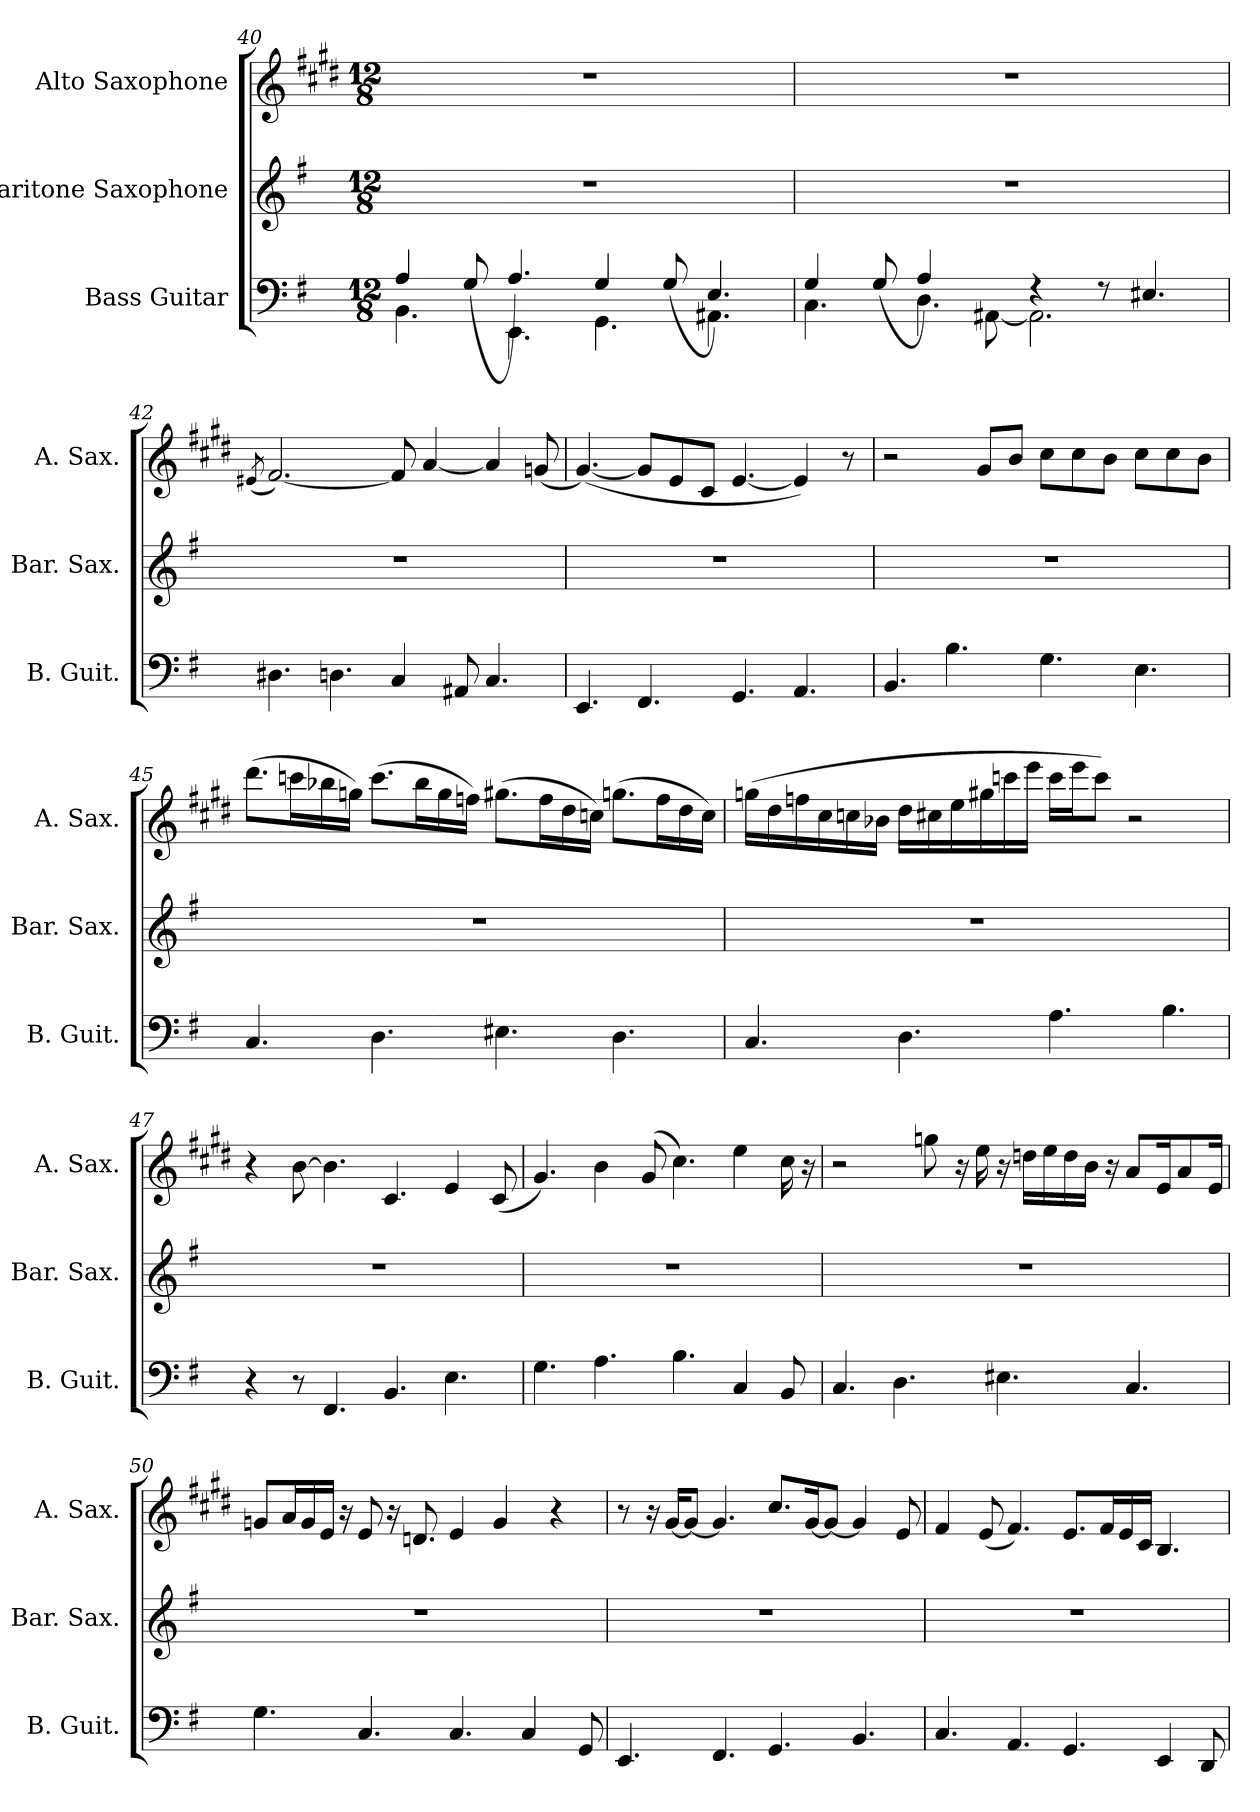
**kern	**kern	**kern
*part3	*part2	*part1
*staff3	*staff2	*staff1
*I"Bass Guitar	*I"Baritone Saxophone	*I"Alto Saxophone
*I'B. Guit.	*I'Bar. Sax.	*I'A. Sax.
*clefF4	*clefG2	*clefG2
*ITrd7c12	*ITrd12c21	*ITrd5c9
*k[f#]	*k[f#]	*k[f#]
*M12/8	*M12/8	*M12/8
=40	=40	=40
*^	*	*
4.BBB\	4AA/	1.r	1.r
.	(8GG/	.	.
4.EEE\	4.AA/)	.	.
4.GGG\	4GG/	.	.
.	(8GG/	.	.
4.AAA#X\	4.EE/)	.	.
=41	=41	=41	=41
4.CC\	4GG/	1.r	1.r
.	(8GG/	.	.
4.DD\	4AA/)	.	.
.	[8AAA#X\	.	.
4r	2.AAA#\]	.	.
8r	.	.	.
4.EE#X/	.	.	.
*v	*v	*	*
!!LO:PB:g=z
=42	=42	=42
.	.	(8qG#X/
4.DD#X\	1.r	[2.A/)
4.DDn\	.	.
4CC/	.	8A/]
.	.	[4c/
8AAA#X/	.	.
4.CC/	.	4c/]
.	.	(8B-X/
=43	=43	=43
4.EEE/	1.r	([4.B/)
4.FFF#/	.	8B/L]
.	.	8G/
.	.	8E/J
4.GGG/	.	[4.G/
4.AAA/	.	4G/])
.	.	8r
=44	=44	=44
4.BBB/	1.r	2r
4.BB\	.	.
.	.	8B/L
.	.	8d/J
4.GG\	.	8e\L
.	.	8e\
.	.	8d\J
4.EE\	.	8e\L
.	.	8e\
.	.	8d\J
!!LO:LB:g=z
=45	=45	=45
4.CC/	1.r	(8.ff#\L
.	.	16ee-X\L
.	.	16dd-X\
.	.	16b-X\JJ)
4.DD\	.	(8.ee-\L
.	.	16dd-\L
.	.	16b-\
.	.	16a-X\JJ)
4.EE#X\	.	(8.bn\L
.	.	16a-\L
.	.	16f#\
.	.	16e-X\JJ)
4.DD\	.	(8.b-X\L
.	.	16a-\L
.	.	16f#\
.	.	16e-\JJ)
!!LO:LB:g=z
=46	=46	=46
4.CC/	1.r	(16b-X\LL
.	.	16f#\
.	.	16a-X\
.	.	16e\
.	.	16e-X\
.	.	16d-X\JJ
4.DD\	.	16f#\LL
.	.	16en\
.	.	16g\
.	.	16bn\
.	.	16ee-X\
.	.	16gg\JJ
4.AA\	.	16ee-\LL
.	.	16gg\J
.	.	8ee-\J)
.	.	2r
4.BB\	.	.
=47	=47	=47
4r	1.r	4r
8r	.	[8d\
4.FFF#/	.	4.d\]
4.BBB/	.	4.E/
4.EE\	.	4G/
.	.	(8E/
=48	=48	=48
4.GG\	1.r	4.B/)
4.AA\	.	4d\
.	.	(8B/
4.BB\	.	4.e\)
4CC/	.	4g\
8BBB/	.	16e\
.	.	16r
!!LO:LB:g=z
=49	=49	=49
4.CC/	1.r	2r
4.DD\	.	.
.	.	8b-X\
.	.	16r
.	.	16g\
4.EE#X\	.	16r
.	.	16fn\LL
.	.	16g\
.	.	16f\
.	.	16d\JJ
.	.	16r
4.CC/	.	8c/L
.	.	16G/K
.	.	8c/
.	.	16G/Jk
=50	=50	=50
4.GG\	1.r	8B-X/L
.	.	16c/L
.	.	16B-/
.	.	16G/JJ
.	.	16r
4.CC/	.	8G/
.	.	16r
.	.	8.Fn/
4.CC/	.	4G/
.	.	4B-/
4CC/	.	.
.	.	4r
8GGG/	.	.
!!LO:PB:g=z
=51	=51	=51
4.EEE/	1.r	8r
.	.	16r
.	.	[16B/KL
.	.	8B/J_
4.FFF#/	.	4.B/]
4.GGG/	.	8.e/L
.	.	[16B/K
.	.	8B/J_
4.BBB/	.	4B/]
.	.	8G/
=52	=52	=52
4.CC/	1.r	4A/
.	.	(8G/
4.AAA/	.	4.A/)
4.GGG/	.	8.G/L
.	.	16A/L
.	.	16G/
.	.	16E/JJ
4EEE/	.	4.D/
8DDD/	.	.
=	=	=
*-	*-	*-
